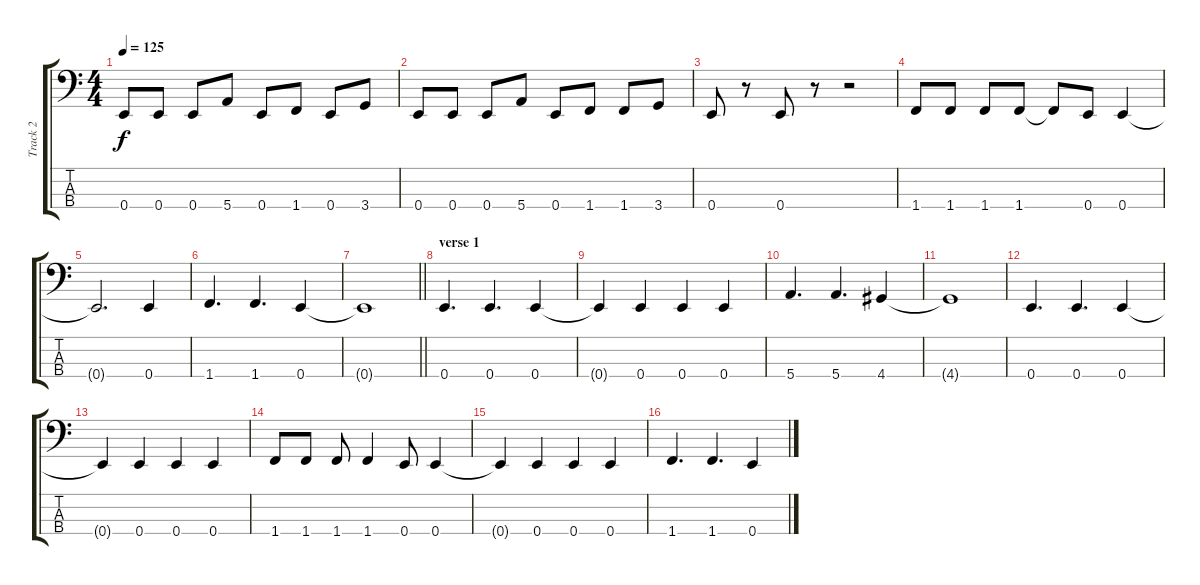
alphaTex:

\track ("Track 2" "Track 2") {instrument electricbassfinger}
\staff {score tabs}
\tuning (G2 D2 A1 E1) {hide}
\ts (4 4)
\tempo 125
\clef f4
\ks c
0.4.8{dy f} 0.4.8 0.4.8 5.4.8 0.4.8 1.4.8 0.4.8 3.4.8 |
0.4.8 0.4.8 0.4.8 5.4.8 0.4.8 1.4.8 1.4.8 3.4.8 |
0.4.8 r.8 0.4.8 r.8 r.2 |
1.4.8 1.4.8 1.4.8 1.4.8 1.4{t}.8 0.4.8 0.4.4 |
0.4{t}.2{d} 0.4.4 |
1.4.4{d} 1.4.4{d} 0.4.4 |
\barLineRight lightlight
0.4{t}.1 |
\section ("" "verse 1")
0.4.4{d} 0.4.4{d} 0.4.4 |
0.4{t}.4 0.4.4 0.4.4 0.4.4 |
5.4.4{d} 5.4.4{d} 4.4.4 |
4.4{t}.1 |
0.4.4{d} 0.4.4{d} 0.4.4 |
0.4{t}.4 0.4.4 0.4.4 0.4.4 |
1.4.8 1.4.8 1.4.8 1.4.4 0.4.8 0.4.4 |
0.4{t}.4 0.4.4 0.4.4 0.4.4 |
1.4.4{d} 1.4.4{d} 0.4.4
